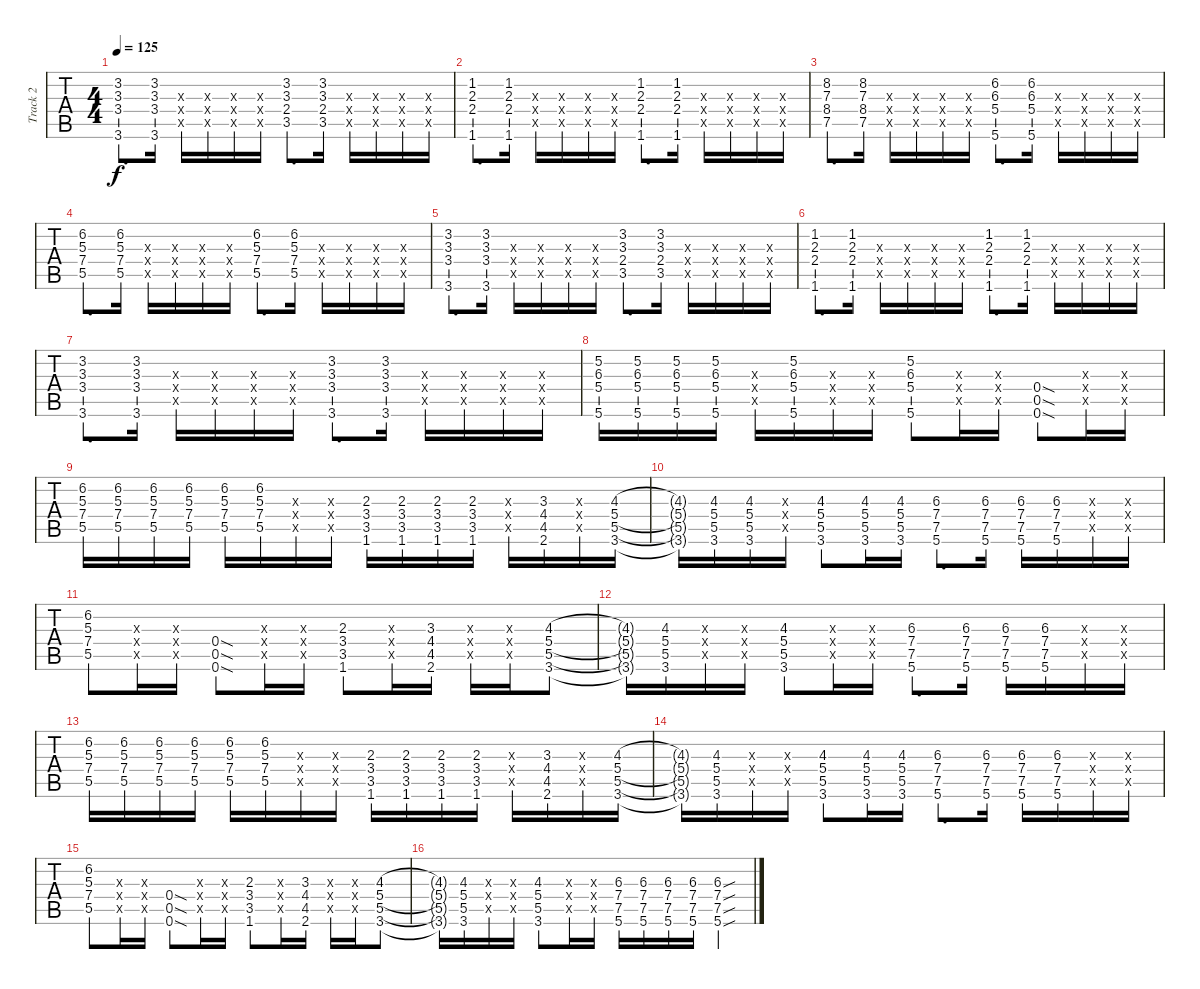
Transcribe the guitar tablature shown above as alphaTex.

\track ("Track 2" "Track 2") {instrument acousticguitarsteel}
\staff {tabs}
\tuning (E4 B3 G3 D3 A2 E2) {hide}
\ts (4 4)
\tempo 125
\clef g2
\ks c
(3.2 3.3 3.4 3.6).8{d dy f} (3.2 3.3 3.4 3.6).16 (0.3{x} 0.4{x} 0.5{x}).16 (0.3{x} 0.4{x} 0.5{x}).16 (0.3{x} 0.4{x} 0.5{x}).16 (0.3{x} 0.4{x} 0.5{x}).16 (3.2 3.3 2.4 3.5).8{d} (3.2 3.3 2.4 3.5).16 (0.3{x} 0.4{x} 0.5{x}).16 (0.3{x} 0.4{x} 0.5{x}).16 (0.3{x} 0.4{x} 0.5{x}).16 (0.3{x} 0.4{x} 0.5{x}).16 |
(1.2 2.3 2.4 1.6).8{d} (1.2 2.3 2.4 1.6).16 (0.3{x} 0.4{x} 0.5{x}).16 (0.3{x} 0.4{x} 0.5{x}).16 (0.3{x} 0.4{x} 0.5{x}).16 (0.3{x} 0.4{x} 0.5{x}).16 (1.2 2.3 2.4 1.6).8{d} (1.2 2.3 2.4 1.6).16 (0.3{x} 0.4{x} 0.5{x}).16 (0.3{x} 0.4{x} 0.5{x}).16 (0.3{x} 0.4{x} 0.5{x}).16 (0.3{x} 0.4{x} 0.5{x}).16 |
(8.2 7.3 8.4 7.5).8{d} (8.2 7.3 8.4 7.5).16 (0.3{x} 0.4{x} 0.5{x}).16 (0.3{x} 0.4{x} 0.5{x}).16 (0.3{x} 0.4{x} 0.5{x}).16 (0.3{x} 0.4{x} 0.5{x}).16 (6.2 6.3 5.4 5.6).8{d} (6.2 6.3 5.4 5.6).16 (0.3{x} 0.4{x} 0.5{x}).16 (0.3{x} 0.4{x} 0.5{x}).16 (0.3{x} 0.4{x} 0.5{x}).16 (0.3{x} 0.4{x} 0.5{x}).16 |
(6.2 5.3 7.4 5.5).8{d} (6.2 5.3 7.4 5.5).16 (0.3{x} 0.4{x} 0.5{x}).16 (0.3{x} 0.4{x} 0.5{x}).16 (0.3{x} 0.4{x} 0.5{x}).16 (0.3{x} 0.4{x} 0.5{x}).16 (6.2 5.3 7.4 5.5).8{d} (6.2 5.3 7.4 5.5).16 (0.3{x} 0.4{x} 0.5{x}).16 (0.3{x} 0.4{x} 0.5{x}).16 (0.3{x} 0.4{x} 0.5{x}).16 (0.3{x} 0.4{x} 0.5{x}).16 |
(3.2 3.3 3.4 3.6).8{d} (3.2 3.3 3.4 3.6).16 (0.3{x} 0.4{x} 0.5{x}).16 (0.3{x} 0.4{x} 0.5{x}).16 (0.3{x} 0.4{x} 0.5{x}).16 (0.3{x} 0.4{x} 0.5{x}).16 (3.2 3.3 2.4 3.5).8{d} (3.2 3.3 2.4 3.5).16 (0.3{x} 0.4{x} 0.5{x}).16 (0.3{x} 0.4{x} 0.5{x}).16 (0.3{x} 0.4{x} 0.5{x}).16 (0.3{x} 0.4{x} 0.5{x}).16 |
(1.2 2.3 2.4 1.6).8{d} (1.2 2.3 2.4 1.6).16 (0.3{x} 0.4{x} 0.5{x}).16 (0.3{x} 0.4{x} 0.5{x}).16 (0.3{x} 0.4{x} 0.5{x}).16 (0.3{x} 0.4{x} 0.5{x}).16 (1.2 2.3 2.4 1.6).8{d} (1.2 2.3 2.4 1.6).16 (0.3{x} 0.4{x} 0.5{x}).16 (0.3{x} 0.4{x} 0.5{x}).16 (0.3{x} 0.4{x} 0.5{x}).16 (0.3{x} 0.4{x} 0.5{x}).16 |
(3.2 3.3 3.4 3.6).8{d} (3.2 3.3 3.4 3.6).16 (0.3{x} 0.4{x} 0.5{x}).16 (0.3{x} 0.4{x} 0.5{x}).16 (0.3{x} 0.4{x} 0.5{x}).16 (0.3{x} 0.4{x} 0.5{x}).16 (3.2 3.3 3.4 3.6).8{d} (3.2 3.3 3.4 3.6).16 (0.3{x} 0.4{x} 0.5{x}).16 (0.3{x} 0.4{x} 0.5{x}).16 (0.3{x} 0.4{x} 0.5{x}).16 (0.3{x} 0.4{x} 0.5{x}).16 |
(5.2 6.3 5.4 5.6).16 (5.2 6.3 5.4 5.6).16 (5.2 6.3 5.4 5.6).16 (5.2 6.3 5.4 5.6).16 (0.3{x} 0.4{x} 0.5{x}).16 (5.2 6.3 5.4 5.6).16 (0.3{x} 0.4{x} 0.5{x}).16 (0.3{x} 0.4{x} 0.5{x}).16 (5.2 6.3 5.4 5.6).8 (0.3{x} 0.4{x} 0.5{x}).16 (0.3{x} 0.4{x} 0.5{x}).16 (0.4{sod} 0.5{sod} 0.6{sod}).8 (0.3{x} 0.4{x} 0.5{x}).16 (0.3{x} 0.4{x} 0.5{x}).16 |
(6.2 5.3 7.4 5.5).16 (6.2 5.3 7.4 5.5).16 (6.2 5.3 7.4 5.5).16 (6.2 5.3 7.4 5.5).16 (6.2 5.3 7.4 5.5).16 (6.2 5.3 7.4 5.5).16 (0.3{x} 0.4{x} 0.5{x}).16 (0.3{x} 0.4{x} 0.5{x}).16 (2.3 3.4 3.5 1.6).16 (2.3 3.4 3.5 1.6).16 (2.3 3.4 3.5 1.6).16 (2.3 3.4 3.5 1.6).16 (0.3{x} 0.4{x} 0.5{x}).16 (3.3 4.4 4.5 2.6).16 (0.3{x} 0.4{x} 0.5{x}).16 (4.3 5.4 5.5 3.6).16 |
(4.3{t} 5.4{t} 5.5{t} 3.6{t}).16 (4.3 5.4 5.5 3.6).16 (4.3 5.4 5.5 3.6).16 (0.3{x} 0.4{x} 0.5{x}).16 (4.3 5.4 5.5 3.6).8 (4.3 5.4 5.5 3.6).16 (4.3 5.4 5.5 3.6).16 (6.3 7.4 7.5 5.6).8{d} (6.3 7.4 7.5 5.6).16 (6.3 7.4 7.5 5.6).16 (6.3 7.4 7.5 5.6).16 (0.3{x} 0.4{x} 0.5{x}).16 (0.3{x} 0.4{x} 0.5{x}).16 |
(6.2 5.3 7.4 5.5).8 (0.3{x} 0.4{x} 0.5{x}).16 (0.3{x} 0.4{x} 0.5{x}).16 (0.4{sod} 0.5{sod} 0.6{sod}).8 (0.3{x} 0.4{x} 0.5{x}).16 (0.3{x} 0.4{x} 0.5{x}).16 (2.3 3.4 3.5 1.6).8 (0.3{x} 0.4{x} 0.5{x}).16 (3.3 4.4 4.5 2.6).16 (0.3{x} 0.4{x} 0.5{x}).16 (0.3{x} 0.4{x} 0.5{x}).16 (4.3 5.4 5.5 3.6).8 |
(4.3{t} 5.4{t} 5.5{t} 3.6{t}).16 (4.3 5.4 5.5 3.6).16 (0.3{x} 0.4{x} 0.5{x}).16 (0.3{x} 0.4{x} 0.5{x}).16 (4.3 5.4 5.5 3.6).8 (0.3{x} 0.4{x} 0.5{x}).16 (0.3{x} 0.4{x} 0.5{x}).16 (6.3 7.4 7.5 5.6).8{d} (6.3 7.4 7.5 5.6).16 (6.3 7.4 7.5 5.6).16 (6.3 7.4 7.5 5.6).16 (0.3{x} 0.4{x} 0.5{x}).16 (0.3{x} 0.4{x} 0.5{x}).16 |
(6.2 5.3 7.4 5.5).16 (6.2 5.3 7.4 5.5).16 (6.2 5.3 7.4 5.5).16 (6.2 5.3 7.4 5.5).16 (6.2 5.3 7.4 5.5).16 (6.2 5.3 7.4 5.5).16 (0.3{x} 0.4{x} 0.5{x}).16 (0.3{x} 0.4{x} 0.5{x}).16 (2.3 3.4 3.5 1.6).16 (2.3 3.4 3.5 1.6).16 (2.3 3.4 3.5 1.6).16 (2.3 3.4 3.5 1.6).16 (0.3{x} 0.4{x} 0.5{x}).16 (3.3 4.4 4.5 2.6).16 (0.3{x} 0.4{x} 0.5{x}).16 (4.3 5.4 5.5 3.6).16 |
(4.3{t} 5.4{t} 5.5{t} 3.6{t}).16 (4.3 5.4 5.5 3.6).16 (0.3{x} 0.4{x} 0.5{x}).16 (0.3{x} 0.4{x} 0.5{x}).16 (4.3 5.4 5.5 3.6).8 (4.3 5.4 5.5 3.6).16 (4.3 5.4 5.5 3.6).16 (6.3 7.4 7.5 5.6).8{d} (6.3 7.4 7.5 5.6).16 (6.3 7.4 7.5 5.6).16 (6.3 7.4 7.5 5.6).16 (0.3{x} 0.4{x} 0.5{x}).16 (0.3{x} 0.4{x} 0.5{x}).16 |
(6.2 5.3 7.4 5.5).8 (0.3{x} 0.4{x} 0.5{x}).16 (0.3{x} 0.4{x} 0.5{x}).16 (0.4{sod} 0.5{sod} 0.6{sod}).8 (0.3{x} 0.4{x} 0.5{x}).16 (0.3{x} 0.4{x} 0.5{x}).16 (2.3 3.4 3.5 1.6).8 (0.3{x} 0.4{x} 0.5{x}).16 (3.3 4.4 4.5 2.6).16 (0.3{x} 0.4{x} 0.5{x}).16 (0.3{x} 0.4{x} 0.5{x}).16 (4.3 5.4 5.5 3.6).8 |
(4.3{t} 5.4{t} 5.5{t} 3.6{t}).16 (4.3 5.4 5.5 3.6).16 (0.3{x} 0.4{x} 0.5{x}).16 (0.3{x} 0.4{x} 0.5{x}).16 (4.3 5.4 5.5 3.6).8 (0.3{x} 0.4{x} 0.5{x}).16 (0.3{x} 0.4{x} 0.5{x}).16 (6.3 7.4 7.5 5.6).16 (6.3 7.4 7.5 5.6).16 (6.3 7.4 7.5 5.6).16 (6.3 7.4 7.5 5.6).16 (6.3{sou} 7.4{sou} 7.5{sou} 5.6{sou}).4
